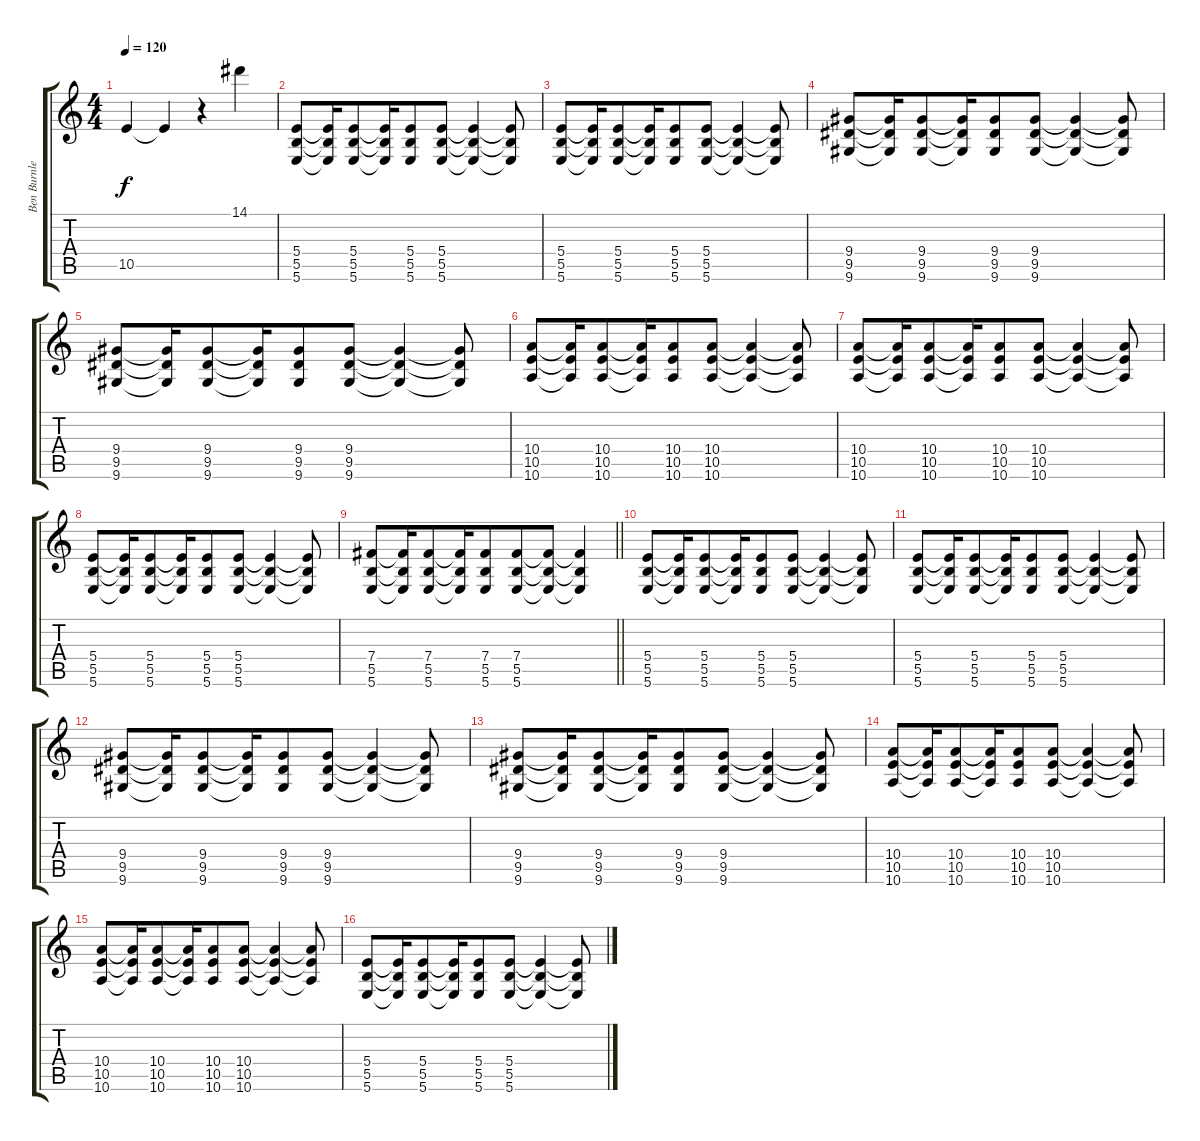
\track ("Ben Burnley (Guitar 1)" "Ben Burnle") {instrument distortionguitar}
\staff {score tabs}
\tuning (Db4 Ab3 E3 B2 Gb2 B1) {hide}
\ts (4 4)
\tempo 120
\clef g2
\ks c
10.5{t}.4{dy f} 10.5{t}.4 r.4 14.1.4 |
(5.4 5.5 5.6).8 (5.4{t} 5.5{t} 5.6{t}).16 (5.4 5.5 5.6).8{beam merge} (5.4{t} 5.5{t} 5.6{t}).16 (5.4 5.5 5.6).8{beam merge} (5.4 5.5 5.6).8 (5.4{t} 5.5{t} 5.6{t}).4 (5.4{t} 5.5{t} 5.6{t}).8 |
(5.4 5.5 5.6).8 (5.4{t} 5.5{t} 5.6{t}).16 (5.4 5.5 5.6).8{beam merge} (5.4{t} 5.5{t} 5.6{t}).16 (5.4 5.5 5.6).8{beam merge} (5.4 5.5 5.6).8 (5.4{t} 5.5{t} 5.6{t}).4 (5.4{t} 5.5{t} 5.6{t}).8 |
(9.4 9.5 9.6).8 (9.4{t} 9.5{t} 9.6{t}).16 (9.4 9.5 9.6).8{beam merge} (9.4{t} 9.5{t} 9.6{t}).16 (9.4 9.5 9.6).8{beam merge} (9.4 9.5 9.6).8 (9.4{t} 9.5{t} 9.6{t}).4 (9.4{t} 9.5{t} 9.6{t}).8 |
(9.4 9.5 9.6).8 (9.4{t} 9.5{t} 9.6{t}).16 (9.4 9.5 9.6).8{beam merge} (9.4{t} 9.5{t} 9.6{t}).16 (9.4 9.5 9.6).8{beam merge} (9.4 9.5 9.6).8 (9.4{t} 9.5{t} 9.6{t}).4 (9.4{t} 9.5{t} 9.6{t}).8 |
(10.4 10.5 10.6).8 (10.4{t} 10.5{t} 10.6{t}).16 (10.4 10.5 10.6).8{beam merge} (10.4{t} 10.5{t} 10.6{t}).16 (10.4 10.5 10.6).8{beam merge} (10.4 10.5 10.6).8 (10.4{t} 10.5{t} 10.6{t}).4 (10.4{t} 10.5{t} 10.6{t}).8 |
(10.4 10.5 10.6).8 (10.4{t} 10.5{t} 10.6{t}).16 (10.4 10.5 10.6).8{beam merge} (10.4{t} 10.5{t} 10.6{t}).16 (10.4 10.5 10.6).8{beam merge} (10.4 10.5 10.6).8 (10.4{t} 10.5{t} 10.6{t}).4 (10.4{t} 10.5{t} 10.6{t}).8 |
(5.4 5.5 5.6).8 (5.4{t} 5.5{t} 5.6{t}).16 (5.4 5.5 5.6).8{beam merge} (5.4{t} 5.5{t} 5.6{t}).16 (5.4 5.5 5.6).8{beam merge} (5.4 5.5 5.6).8 (5.4{t} 5.5{t} 5.6{t}).4 (5.4{t} 5.5{t} 5.6{t}).8 |
\barLineRight lightlight
(7.4 5.5 5.6).8 (7.4{t} 5.5{t} 5.6{t}).16 (7.4 5.5 5.6).8{beam merge} (7.4{t} 5.5{t} 5.6{t}).16 (7.4 5.5 5.6).8{beam merge} (7.4 5.5 5.6).8 (7.4{t} 5.5{t} 5.6{t}).8 (7.4{t} 5.5{t} 5.6{t}).4 |
(5.4 5.5 5.6).8 (5.4{t} 5.5{t} 5.6{t}).16 (5.4 5.5 5.6).8{beam merge} (5.4{t} 5.5{t} 5.6{t}).16 (5.4 5.5 5.6).8{beam merge} (5.4 5.5 5.6).8 (5.4{t} 5.5{t} 5.6{t}).4 (5.4{t} 5.5{t} 5.6{t}).8 |
(5.4 5.5 5.6).8 (5.4{t} 5.5{t} 5.6{t}).16 (5.4 5.5 5.6).8{beam merge} (5.4{t} 5.5{t} 5.6{t}).16 (5.4 5.5 5.6).8{beam merge} (5.4 5.5 5.6).8 (5.4{t} 5.5{t} 5.6{t}).4 (5.4{t} 5.5{t} 5.6{t}).8 |
(9.4 9.5 9.6).8 (9.4{t} 9.5{t} 9.6{t}).16 (9.4 9.5 9.6).8{beam merge} (9.4{t} 9.5{t} 9.6{t}).16 (9.4 9.5 9.6).8{beam merge} (9.4 9.5 9.6).8 (9.4{t} 9.5{t} 9.6{t}).4 (9.4{t} 9.5{t} 9.6{t}).8 |
(9.4 9.5 9.6).8 (9.4{t} 9.5{t} 9.6{t}).16 (9.4 9.5 9.6).8{beam merge} (9.4{t} 9.5{t} 9.6{t}).16 (9.4 9.5 9.6).8{beam merge} (9.4 9.5 9.6).8 (9.4{t} 9.5{t} 9.6{t}).4 (9.4{t} 9.5{t} 9.6{t}).8 |
(10.4 10.5 10.6).8 (10.4{t} 10.5{t} 10.6{t}).16 (10.4 10.5 10.6).8{beam merge} (10.4{t} 10.5{t} 10.6{t}).16 (10.4 10.5 10.6).8{beam merge} (10.4 10.5 10.6).8 (10.4{t} 10.5{t} 10.6{t}).4 (10.4{t} 10.5{t} 10.6{t}).8 |
(10.4 10.5 10.6).8 (10.4{t} 10.5{t} 10.6{t}).16 (10.4 10.5 10.6).8{beam merge} (10.4{t} 10.5{t} 10.6{t}).16 (10.4 10.5 10.6).8{beam merge} (10.4 10.5 10.6).8 (10.4{t} 10.5{t} 10.6{t}).4 (10.4{t} 10.5{t} 10.6{t}).8 |
(5.4 5.5 5.6).8 (5.4{t} 5.5{t} 5.6{t}).16 (5.4 5.5 5.6).8{beam merge} (5.4{t} 5.5{t} 5.6{t}).16 (5.4 5.5 5.6).8{beam merge} (5.4 5.5 5.6).8 (5.4{t} 5.5{t} 5.6{t}).4 (5.4{t} 5.5{t} 5.6{t}).8
